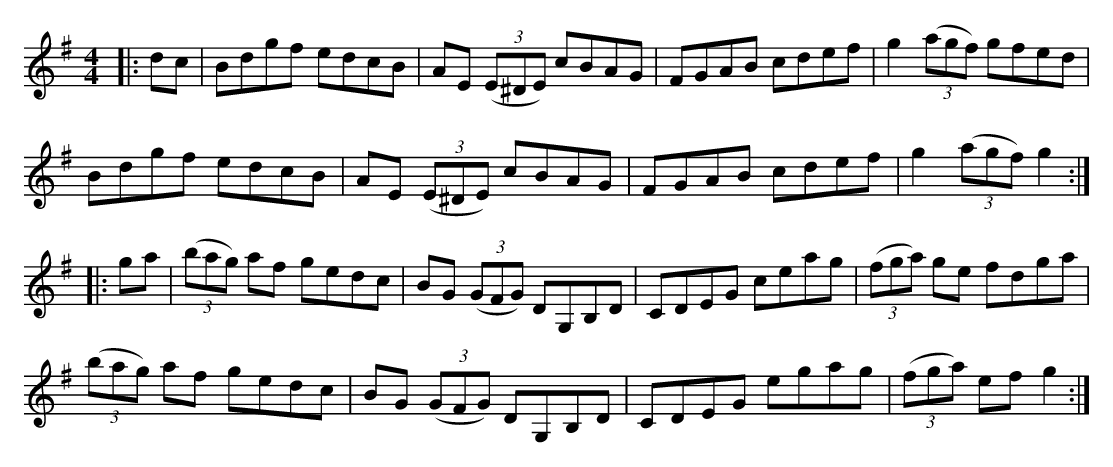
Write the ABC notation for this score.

X:1
M:4/4
K:G
|:dc|Bdgf edcB|AE (3(E^DE) cBAG|FGAB cdef|g2 (3(agf) gfed|
Bdgf edcB|AE (3(E^DE) cBAG|FGAB cdef|g2 (3(agf) g2:|
|:ga|(3(bag) af gedc|BG (3(GFG) DG,B,D|CDEG ceag|(3(fga) ge fdga|
(3(bag) af gedc|BG (3(GFG) DG,B,D|CDEG egag|(3(fga) ef g2:|
